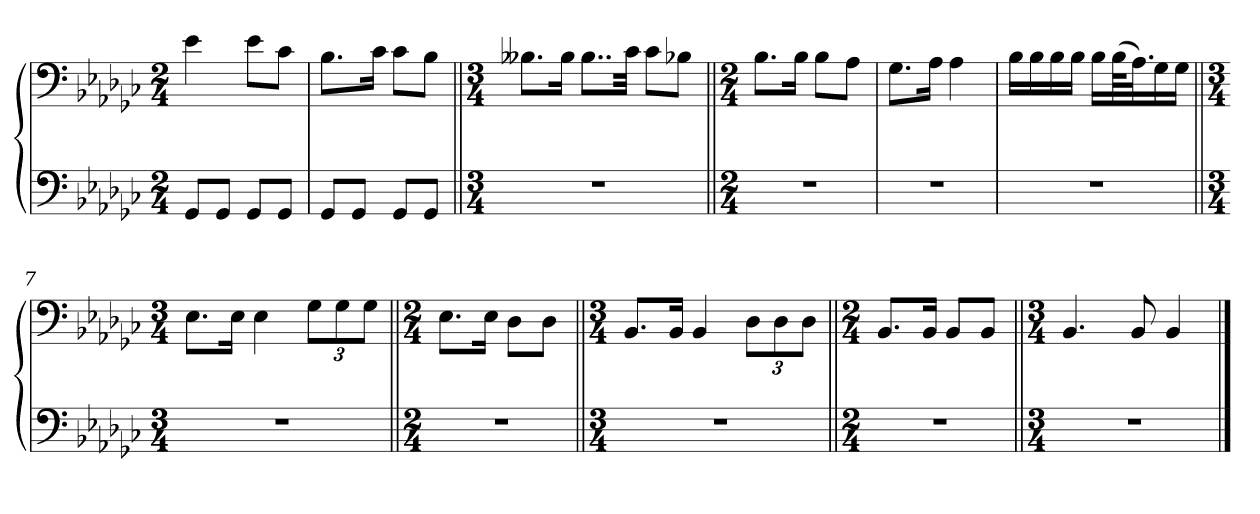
**kern	**kern
*part1	*part1
*staff2	*staff1
*clefF4	*clefF4
*k[b-e-a-d-g-c-]	*k[b-e-a-d-g-c-]
*M2/4	*M2/4
=1	=1
8GG-/L	4e-\
8GG-/J	.
8GG-/L	8e-\L
8GG-/J	8c-\J
=2	=2
8GG-/L	8.B-\L
8GG-/J	.
.	16c-\Jk
8GG-/L	8c-\L
8GG-/J	8B-\J
=3||	=3||
*M3/4	*M3/4
2.r	8.B--X\L
.	16B--\Jk
.	8..B--\L
.	32c-\Jkk
.	8c-\L
.	8B-X\J
=4||	=4||
*M2/4	*M2/4
2r	8.B-\L
.	16B-\Jk
.	8B-\L
.	8A-\J
=5	=5
2r	8.G-\L
.	16A-\Jk
.	4A-\
=6	=6
2r	16B-\LL
.	16B-\
.	16B-\
.	16B-\JJ
.	16B-\LL
.	(64B-\KL
.	32.A-\J)
.	16G-\
.	16G-\JJ
=7||	=7||
*M3/4	*M3/4
2.r	8.E-\L
.	16E-\Jk
.	4E-\
.	12G-\L
.	12G-\
.	12G-\J
=8||	=8||
*M2/4	*M2/4
2r	8.E-\L
.	16E-\Jk
.	8D-\L
.	8D-\J
=9||	=9||
*M3/4	*M3/4
2.r	8.BB-/L
.	16BB-/Jk
.	4BB-/
.	12D-\L
.	12D-\
.	12D-\J
=10||	=10||
*M2/4	*M2/4
2r	8.BB-/L
.	16BB-/Jk
.	8BB-/L
.	8BB-/J
=11||	=11||
*M3/4	*M3/4
2.r	4.BB-/
.	8BB-/
.	4BB-/
==	==
*-	*-
